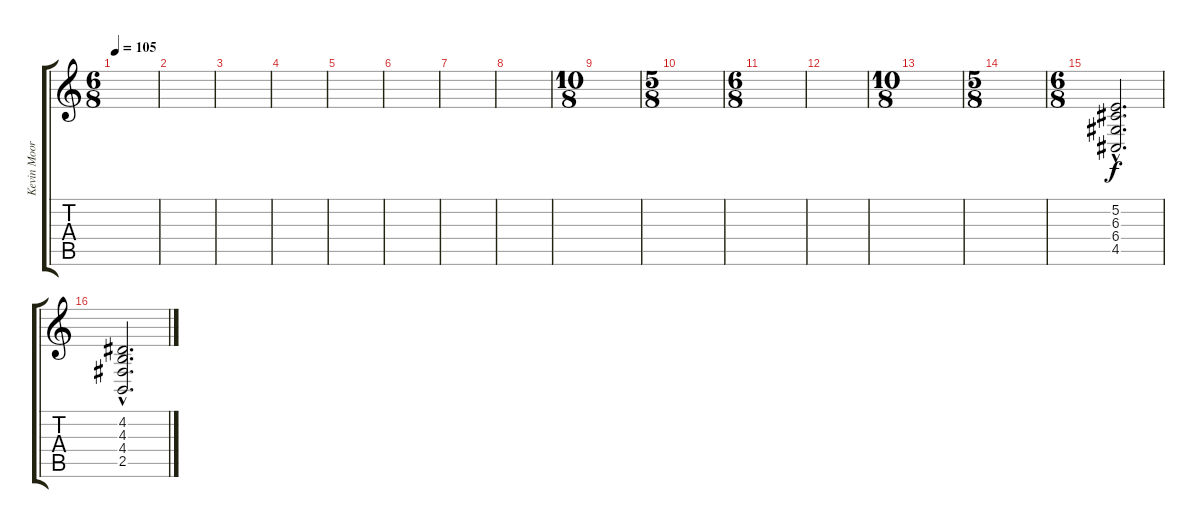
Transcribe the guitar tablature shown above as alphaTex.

\track ("Kevin Moore" "Kevin Moor") {instrument lead2sawtooth}
\staff {score tabs}
\tuning (E4 B3 G3 D3 A2 E2) {hide}
\ts (6 8)
\tempo 105
\clef g2
\ks c
|
|
|
|
|
|
|
|
\ts (10 8)
|
\ts (5 8)
|
\ts (6 8)
|
|
\ts (10 8)
|
\ts (5 8)
|
\ts (6 8)
(5.2{hac} 6.3{hac} 6.4{hac} 4.5{hac}).2{d volume 11 instrument choiraahs} |
(4.2{hac} 4.3{hac} 4.4{hac} 2.5{hac}).2{d}
